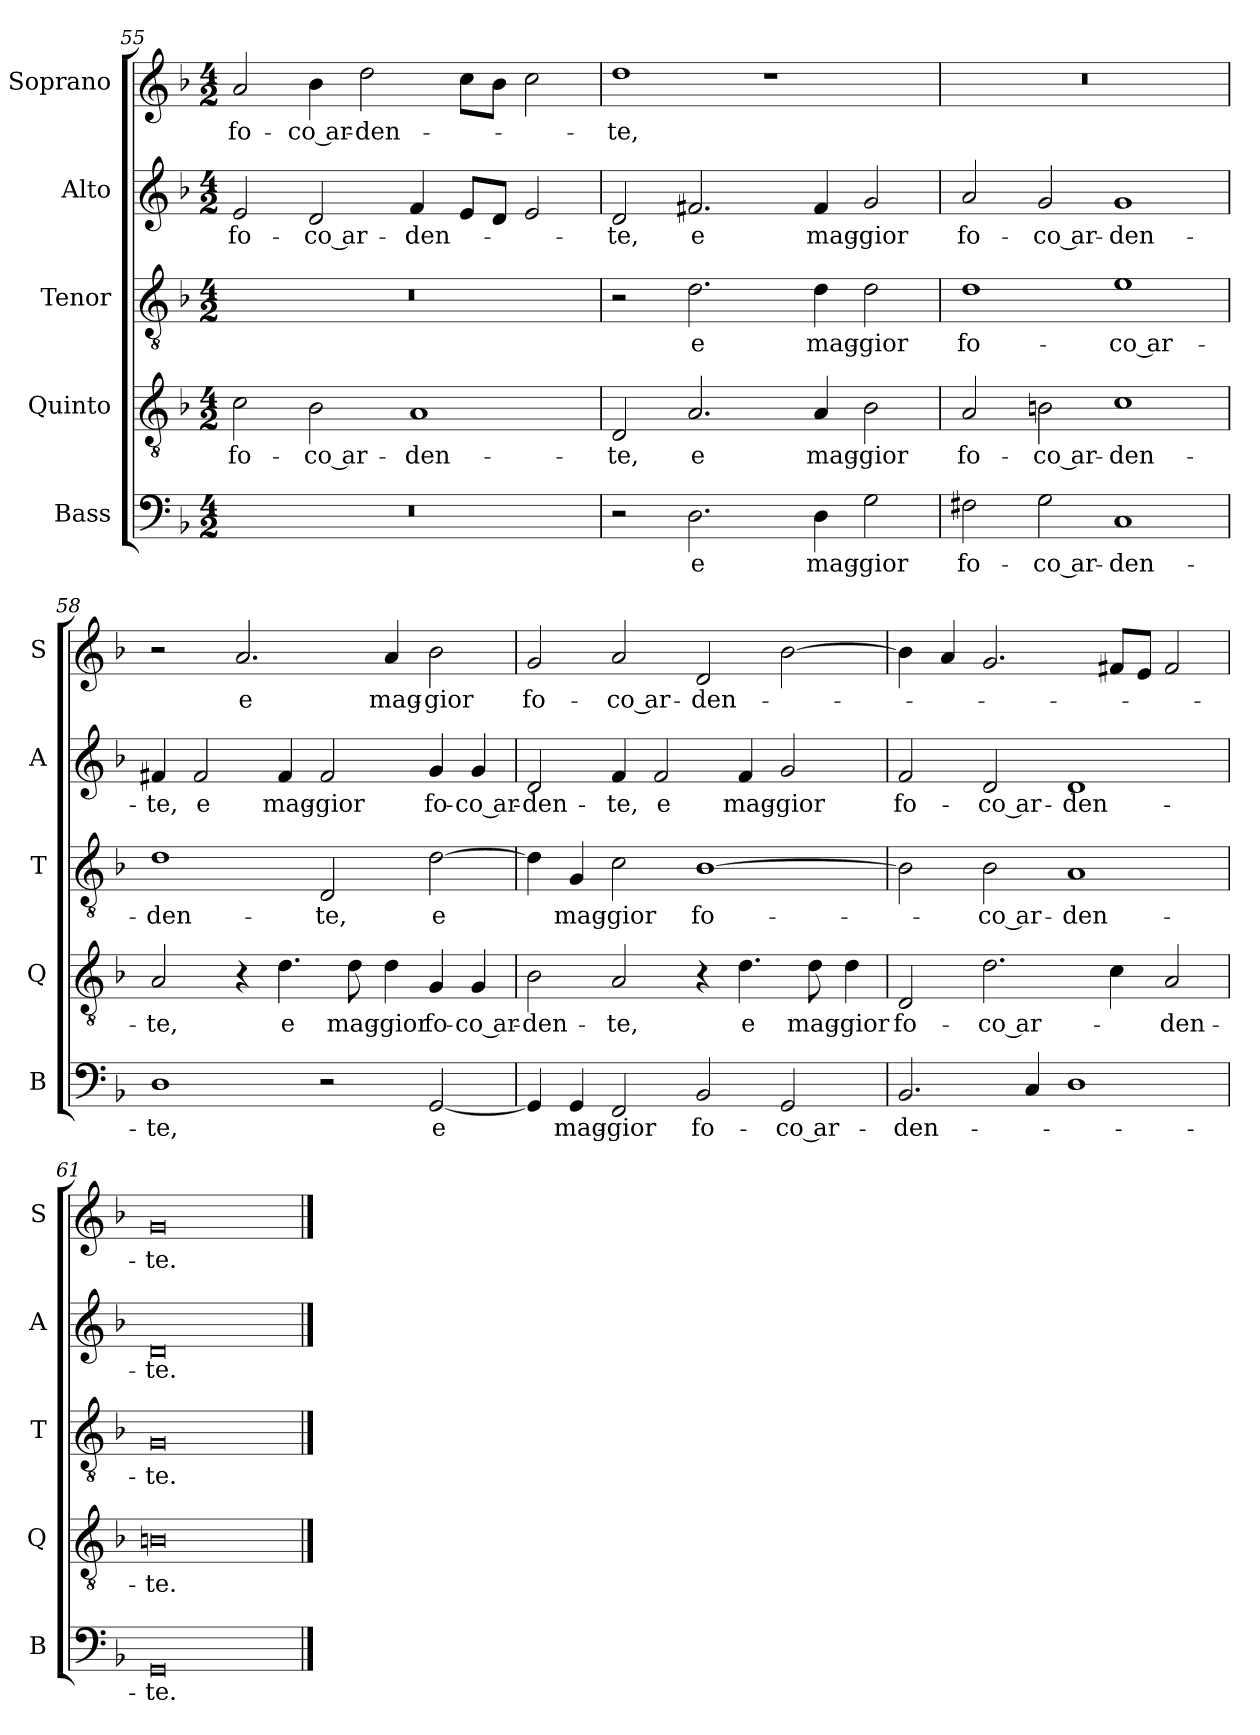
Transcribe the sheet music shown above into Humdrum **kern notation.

**kern	**text	**kern	**text	**kern	**text	**kern	**text	**kern	**text
*part5	*part5	*part4	*part4	*part3	*part3	*part2	*part2	*part1	*part1
*staff5	*staff5	*staff4	*staff4	*staff3	*staff3	*staff2	*staff2	*staff1	*staff1
*I"Bass	*	*I"Quinto	*	*I"Tenor	*	*I"Alto	*	*I"Soprano	*
*I'B	*	*I'Q	*	*I'T	*	*I'A	*	*I'S	*
*clefF4	*	*clefGv2	*	*clefGv2	*	*clefG2	*	*clefG2	*
*k[b-]	*	*k[b-]	*	*k[b-]	*	*k[b-]	*	*k[b-]	*
*F:	*	*F:	*	*F:	*	*F:	*	*F:	*
*M4/2	*	*M4/2	*	*M4/2	*	*M4/2	*	*M4/2	*
=55	=55	=55	=55	=55	=55	=55	=55	=55	=55
!	!	!	!LO:LY:b	!	!	!	!LO:LY:b	!	!LO:LY:b
0r	.	2c\	fo-	0r	.	2e/	fo-	2a/	fo-
!	!	!	!LO:LY:b	!	!	!	!LO:LY:b	!	!LO:LY:b
.	.	2B-\	-co ar-	.	.	2d/	-co ar-	4b-\	-co ar-
!	!	!	!	!	!	!	!	!	!LO:LY:b
.	.	.	.	.	.	.	.	2dd\	-den-
!	!	!	!LO:LY:b	!	!	!	!LO:LY:b	!	!
.	.	1A	-den-	.	.	4f/	-den-	.	.
.	.	.	.	.	.	8e/L	.	8cc\L	.
.	.	.	.	.	.	8d/J	.	8b-\J	.
.	.	.	.	.	.	2e/	.	2cc\	.
=56	=56	=56	=56	=56	=56	=56	=56	=56	=56
!	!	!	!LO:LY:b	!	!	!	!LO:LY:b	!	!LO:LY:b
2r	.	2D/	-te,	2r	.	2d/	-te,	1dd	-te,
!	!LO:LY:b	!	!LO:LY:b	!	!LO:LY:b	!	!LO:LY:b	!	!
2.D\	e	2.A/	e	2.d\	e	2.f#X/	e	.	.
.	.	.	.	.	.	.	.	1r	.
!	!LO:LY:b	!	!LO:LY:b	!	!LO:LY:b	!	!LO:LY:b	!	!
4D\	mag-	4A/	mag-	4d\	mag-	4f#/	mag-	.	.
!	!LO:LY:b	!	!LO:LY:b	!	!LO:LY:b	!	!LO:LY:b	!	!
2G\	-gior	2B-\	-gior	2d\	-gior	2g/	-gior	.	.
!!LO:LB:g=z
=57	=57	=57	=57	=57	=57	=57	=57	=57	=57
!	!LO:LY:b	!	!LO:LY:b	!	!LO:LY:b	!	!LO:LY:b	!	!
2F#X\	fo-	2A/	fo-	1d	fo-	2a/	fo-	0r	.
!	!LO:LY:b	!	!LO:LY:b	!	!	!	!LO:LY:b	!	!
2G\	-co ar-	2Bn\	-co ar-	.	.	2g/	-co ar-	.	.
!	!LO:LY:b	!	!LO:LY:b	!	!LO:LY:b	!	!LO:LY:b	!	!
1C	-den-	1c	-den-	1e	-co ar-	1g	-den-	.	.
=58	=58	=58	=58	=58	=58	=58	=58	=58	=58
!	!LO:LY:b	!	!LO:LY:b	!	!LO:LY:b	!	!LO:LY:b	!	!
1D	-te,	2A/	-te,	1d	-den-	4f#X/	-te,	2r	.
!	!	!	!	!	!	!	!LO:LY:b	!	!
.	.	.	.	.	.	2f#/	e	.	.
!	!	!	!	!	!	!	!	!	!LO:LY:b
.	.	4r	.	.	.	.	.	2.a/	e
!	!	!	!LO:LY:b	!	!	!	!LO:LY:b	!	!
.	.	4.d\	e	.	.	4f#/	mag-	.	.
!	!	!	!	!	!LO:LY:b	!	!LO:LY:b	!	!
2r	.	.	.	2D/	-te,	2f#/	-gior	.	.
!	!	!	!LO:LY:b	!	!	!	!	!	!
.	.	8d\	mag-	.	.	.	.	.	.
!	!	!	!LO:LY:b	!	!	!	!	!	!LO:LY:b
.	.	4d\	-gior	.	.	.	.	4a/	mag-
!	!LO:LY:b	!	!LO:LY:b	!	!LO:LY:b	!	!LO:LY:b	!	!LO:LY:b
[2GG/	e	4G/	fo-	[2d\	e	4g/	fo-	2b-\	-gior
!	!	!	!LO:LY:b	!	!	!	!LO:LY:b	!	!
.	.	4G/	-co ar-	.	.	4g/	-co ar-	.	.
=59	=59	=59	=59	=59	=59	=59	=59	=59	=59
!	!	!	!LO:LY:b	!	!	!	!LO:LY:b	!	!LO:LY:b
4GG/]	.	2B-\	-den-	4d\]	.	2d/	-den-	2g/	fo-
!	!LO:LY:b	!	!	!	!LO:LY:b	!	!	!	!
4GG/	mag-	.	.	4G/	mag-	.	.	.	.
!	!LO:LY:b	!	!LO:LY:b	!	!LO:LY:b	!	!LO:LY:b	!	!LO:LY:b
2FF/	-gior	2A/	-te,	2c\	-gior	4f/	-te,	2a/	-co ar-
!	!	!	!	!	!	!	!LO:LY:b	!	!
.	.	.	.	.	.	2f/	e	.	.
!	!LO:LY:b	!	!	!	!LO:LY:b	!	!	!	!LO:LY:b
2BB-/	fo-	4r	.	[1B-	fo-	.	.	2d/	-den-
!	!	!	!LO:LY:b	!	!	!	!LO:LY:b	!	!
.	.	4.d\	e	.	.	4f/	mag-	.	.
!	!LO:LY:b	!	!	!	!	!	!LO:LY:b	!	!
2GG/	-co ar-	.	.	.	.	2g/	-gior	[2b-\	.
!	!	!	!LO:LY:b	!	!	!	!	!	!
.	.	8d\	mag-	.	.	.	.	.	.
!	!	!	!LO:LY:b	!	!	!	!	!	!
.	.	4d\	-gior	.	.	.	.	.	.
!!LO:LB:g=z
=60	=60	=60	=60	=60	=60	=60	=60	=60	=60
!	!LO:LY:b	!	!LO:LY:b	!	!	!	!LO:LY:b	!	!
2.BB-/	-den-	2D/	fo-	2B-\]	.	2f/	fo-	4b-\]	.
.	.	.	.	.	.	.	.	4a/	.
!	!	!	!LO:LY:b	!	!LO:LY:b	!	!LO:LY:b	!	!
.	.	2.d\	-co ar-	2B-\	-co ar-	2d/	-co ar-	2.g/	.
4C/	.	.	.	.	.	.	.	.	.
!	!	!	!	!	!LO:LY:b	!	!LO:LY:b	!	!
1D	.	.	.	1A	-den-	1d	-den-	.	.
.	.	4c\	.	.	.	.	.	8f#X/L	.
.	.	.	.	.	.	.	.	8e/J	.
!	!	!	!LO:LY:b	!	!	!	!	!	!
.	.	2A/	-den-	.	.	.	.	2f#/	.
=61	=61	=61	=61	=61	=61	=61	=61	=61	=61
!	!LO:LY:b	!	!LO:LY:b	!	!LO:LY:b	!	!LO:LY:b	!	!LO:LY:b
0GG	-te.	0Bn	-te.	0G	-te.	0d	-te.	0g	-te.
==	==	==	==	==	==	==	==	==	==
*-	*-	*-	*-	*-	*-	*-	*-	*-	*-
